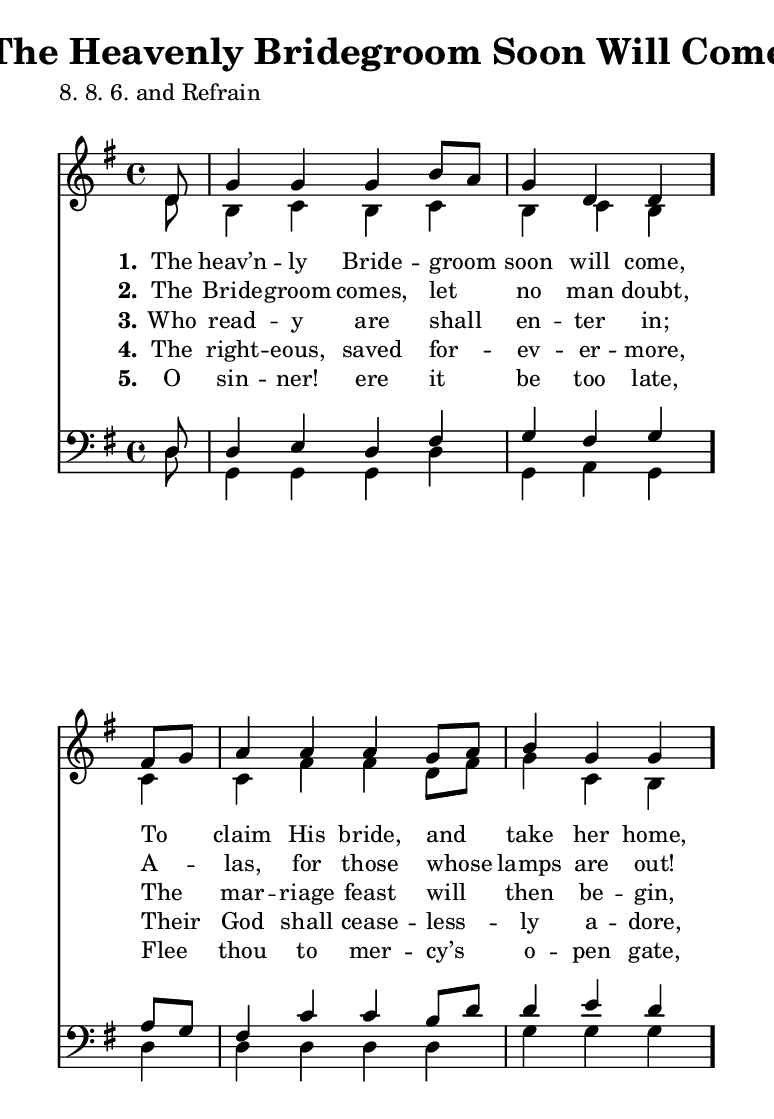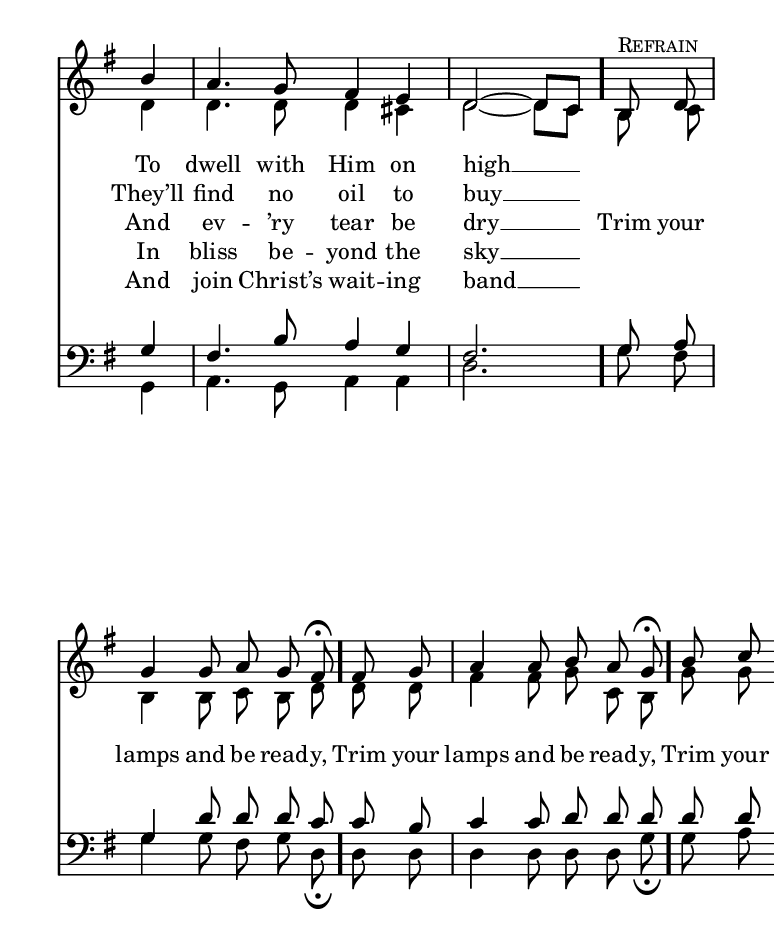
\include "common/global.ily"
\paper {
  \include "common/paper.ily"
  system-count = 4
}

\header{
  hymnnumber = "41"
  title = "The Heavenly Bridegroom Soon Will Come"
  tunename = ""
  meter = "8. 8. 6. and Refrain"
  %poet = ""
  %composer = ""
  %copyright = ""
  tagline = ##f
}

% for fermata in MIDI
ta = { \tempo 4=78 }
tb = { \tempo 4=26 }

patternAA = { \ta c8 | c4 c4 c4 c8[ c8] | c4 c4 c4 }
patternAB = { \ta c8 | c4 c4 c4 c4      | c4 c4 c4 }
patternBA = { \ta c8[ c8] | c4 c4 c4 c8[ c8] | c4 c4 c4 }
patternBB = { \ta c4      | c4 c4 c4 c8[ c8] | c4 c4 c4 }
patternBC = { \ta c4      | c4 c4 c4 c4      | c4 c4 c4 }
patternCA = { \ta c4 | c4. c8 c4 c4 | c2 ~ c8[ c8] }
patternCB = { \ta c4 | c4. c8 c4 c4 | c2.          }
patternDA = { \ta c8 c8 | c4 c8 c8 c8 \tb c8 \ta }
patternDB = { \ta c8 c8 | c4 c8 c8 c8 c8 }
patternEA = { \ta c8 c8 | c4 c4 c4. }

global = {
  \include "common/overrides.ily"
  \override Staff.TimeSignature.style = #'()
  \time 4/4
  \override Score.MetronomeMark.transparent = ##t % hide all fermata changes too
  \ta
  \key g \major
  \partial 8
  \autoBeamOff
}

notesSoprano = {
\global
\relative c' {

  \changePitch \patternAA { d | g g g b a | g d d }
  \changePitch \patternBA { fis g | a a a g a | b g g }
  \changePitch \patternCA { b | a g fis e | d d c }

  << s^\markup { \small \caps "Refrain" }
  \changePitch \patternDA { b d | g g a g fis \fermata } >>
  \changePitch \patternDA { fis g | a a b a g \fermata }
  \changePitch \patternDB { b c | d d e d c }
  \changePitch \patternEA { b c | b a g }

  \bar "|."

}
}

notesAlto = {
\global
\relative e' {

  \changePitch \patternAB { d | b c b c | b c b }
  \changePitch \patternBB { c | c fis fis d fis | g c, b }
  \changePitch \patternCA { d | d d d cis | d d c }

  \changePitch \patternDA { b c | b b c b d }
  \changePitch \patternDA { d d | fis fis g c, b }
  \changePitch \patternDB { g' g | g g g g fis }
  \changePitch \patternEA { d e | g fis d }

}
}

notesTenor = {
\global
\relative a, {

  \changePitch \patternAB { d | d e d fis | g fis g }
  \changePitch \patternBA { a g | fis c' c b d | d e d }
  \changePitch \patternCB { g, | fis b a g | fis }

  \changePitch \patternDA { g a | g d' d d c }
  \changePitch \patternDA { c b | c c d d d }
  \changePitch \patternDB { d d | d d c b a }
  \changePitch \patternEA { g g | b c b }

}
}

notesBass = {
\global
\relative f {

  \changePitch \patternAB { d | g, g g d' | g, a g }
  \changePitch \patternBC { d' | d d d d | g g g }
  \changePitch \patternCB { g, | a g a a | d }

  \changePitch \patternDA { g fis | g g fis g d \fermata }
  \changePitch \patternDA { d d | d d d d g \fermata }
  \changePitch \patternDB { g a | b b c g d }
  \changePitch \patternEA { g, c | d d < g g, > }

}
}

Refrain = \lyricmode {

Trim your lamps and be read -- y, \bar "."
Trim your lamps and be read -- y, \bar "."
Trim your lamps and be read -- y, \bar "."
For the Bride -- groom’s nigh. \bar "."

}

wordsA = \lyricmode {
\set stanza = "1."

The heav’n -- ly Bride -- groom soon will come, \bar "."
To claim His bride, and take her home, \bar "."
To dwell with Him on high __ \bar "."

}

wordsB = \lyricmode {
\set stanza = "2."

The Bride -- groom comes, let no man doubt,
A -- las, for those whose lamps are out!
They’ll find no oil to buy __

}

wordsC = \lyricmode {
\set stanza = "3."

Who read -- y are shall en -- ter in;
The mar -- riage feast will then be -- gin,
And ev -- ’ry tear be dry __

\Refrain

}

wordsD = \lyricmode {
\set stanza = "4."

The right -- eous, saved for -- ev -- er -- more,
Their God shall cease -- less -- ly a -- dore,
In bliss be -- yond the sky __

}

wordsE = \lyricmode {
\set stanza = "5."

O sin -- ner! ere it be too late,
Flee thou to mer -- cy’s o -- pen gate,
And join Christ’s wait -- ing band __

}

\score {
  \context ChoirStaff <<
    \context Staff = upper <<
      \set ChoirStaff.systemStartDelimiter = #'SystemStartBar
      \context Voice  = sopranos { \voiceOne << \notesSoprano >> }
      \context Voice  = altos { \voiceTwo << \notesAlto >> }
      \context Lyrics = one   \lyricsto sopranos \wordsA
      \context Lyrics = two   \lyricsto sopranos \wordsB
      \context Lyrics = three \lyricsto sopranos \wordsC
      \context Lyrics = four  \lyricsto sopranos \wordsD
      \context Lyrics = five  \lyricsto sopranos \wordsE
    >>
    \context Staff = men <<
      \clef bass
      \context Voice  = tenors { \voiceOne << \notesTenor >> }
      \context Voice  = basses { \voiceTwo << \notesBass >> }
    >>
  >>
  \layout {
    \include "common/layout.ily"
  }
  \midi{
    \include "common/midi.ily"
  }
}

%\markup { \fill-line { \column {
%  \line{ \bold 5 \column { \wordsE } } \combine \null \vspace #0.4
%  \line{ \bold 6 \column { \wordsF } } \combine \null \vspace #0.4
%  \line{ \bold 7 \column { \wordsG } } \combine \null \vspace #0.4
%  \line{ \bold 8 \column { \wordsH } } \combine \null \vspace #0.4
%} } }

\version "2.18.0"  % necessary for upgrading to future LilyPond versions.

% vi:set et ts=2 sw=2 ai nocindent syntax=lilypond:
